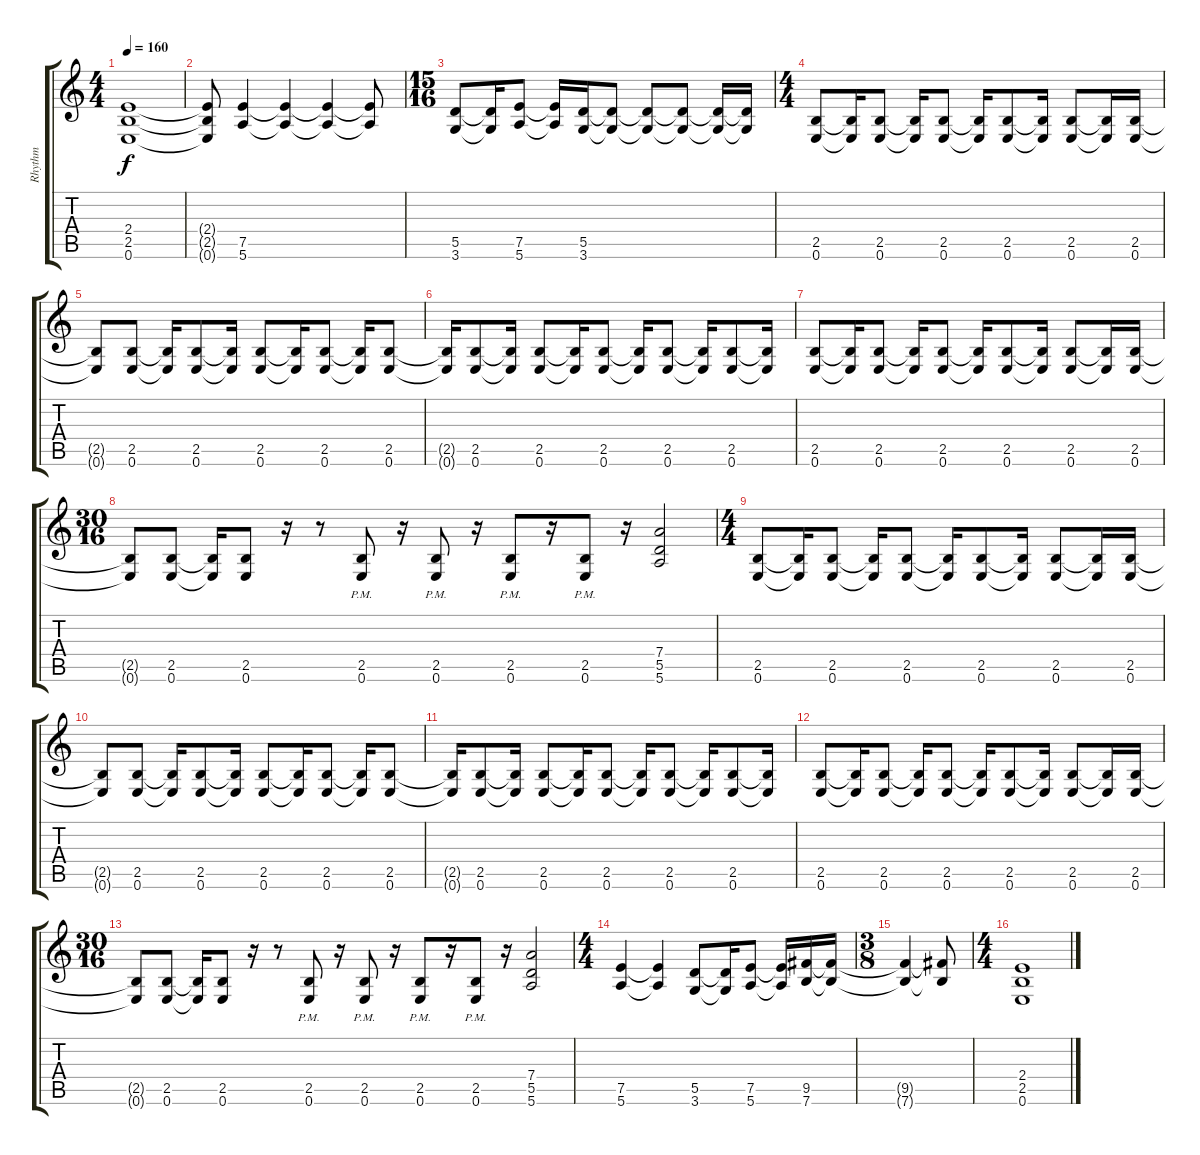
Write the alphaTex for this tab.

\track ("Rhythm" "Rhythm") {instrument distortionguitar}
\staff {score tabs}
\tuning (E4 B3 G3 D3 A2 E2) {hide}
\ts (4 4)
\tempo 160
\clef g2
\ks c
(2.4 2.5 0.6).1{dy f} |
(2.4{t} 2.5{t} 0.6{t}).8 (7.5 5.6).4 (7.5{t} 5.6{t}).4 (7.5{t} 5.6{t}).4 (7.5{t} 5.6{t}).8 |
\ts (15 16)
(5.5 3.6).8 (5.5{t} 3.6{t}).16 (7.5 5.6).8 (7.5{t} 5.6{t}).16 (5.5 3.6).16 (5.5{t} 3.6{t}).8 (5.5{t} 3.6{t}).8 (5.5{t} 3.6{t}).8 (5.5{t} 3.6{t}).16 (5.5{t} 3.6{t}).16 |
\ts (4 4)
(2.5 0.6).8{volume 12} (2.5{t} 0.6{t}).16 (2.5 0.6).8 (2.5{t} 0.6{t}).16 (2.5 0.6).8 (2.5{t} 0.6{t}).16 (2.5 0.6).8 (2.5{t} 0.6{t}).16 (2.5 0.6).8 (2.5{t} 0.6{t}).16 (2.5 0.6).16 |
(2.5{t} 0.6{t}).8 (2.5 0.6).8 (2.5{t} 0.6{t}).16 (2.5 0.6).8 (2.5{t} 0.6{t}).16 (2.5 0.6).8 (2.5{t} 0.6{t}).16 (2.5 0.6).8 (2.5{t} 0.6{t}).16 (2.5 0.6).8 |
(2.5{t} 0.6{t}).16 (2.5 0.6).8 (2.5{t} 0.6{t}).16 (2.5 0.6).8 (2.5{t} 0.6{t}).16 (2.5 0.6).8 (2.5{t} 0.6{t}).16 (2.5 0.6).8 (2.5{t} 0.6{t}).16 (2.5 0.6).8 (2.5{t} 0.6{t}).16 |
(2.5 0.6).8 (2.5{t} 0.6{t}).16 (2.5 0.6).8 (2.5{t} 0.6{t}).16 (2.5 0.6).8 (2.5{t} 0.6{t}).16 (2.5 0.6).8 (2.5{t} 0.6{t}).16 (2.5 0.6).8 (2.5{t} 0.6{t}).16 (2.5 0.6).16 |
\ts (30 16)
(2.5{t} 0.6{t}).8 (2.5 0.6).8 (2.5{t} 0.6{t}).16 (2.5 0.6).8 r.16 r.8 (2.5{pm} 0.6{pm}).8{volume 16} r.16 (2.5{pm} 0.6{pm}).8 r.16 (2.5{pm} 0.6{pm}).8 r.16 (2.5{pm} 0.6{pm}).8 r.16 (7.4 5.5 5.6).2 |
\ts (4 4)
(2.5 0.6).8{volume 12} (2.5{t} 0.6{t}).16 (2.5 0.6).8 (2.5{t} 0.6{t}).16 (2.5 0.6).8 (2.5{t} 0.6{t}).16 (2.5 0.6).8 (2.5{t} 0.6{t}).16 (2.5 0.6).8 (2.5{t} 0.6{t}).16 (2.5 0.6).16 |
(2.5{t} 0.6{t}).8 (2.5 0.6).8 (2.5{t} 0.6{t}).16 (2.5 0.6).8 (2.5{t} 0.6{t}).16 (2.5 0.6).8 (2.5{t} 0.6{t}).16 (2.5 0.6).8 (2.5{t} 0.6{t}).16 (2.5 0.6).8 |
(2.5{t} 0.6{t}).16 (2.5 0.6).8 (2.5{t} 0.6{t}).16 (2.5 0.6).8 (2.5{t} 0.6{t}).16 (2.5 0.6).8 (2.5{t} 0.6{t}).16 (2.5 0.6).8 (2.5{t} 0.6{t}).16 (2.5 0.6).8 (2.5{t} 0.6{t}).16 |
(2.5 0.6).8 (2.5{t} 0.6{t}).16 (2.5 0.6).8 (2.5{t} 0.6{t}).16 (2.5 0.6).8 (2.5{t} 0.6{t}).16 (2.5 0.6).8 (2.5{t} 0.6{t}).16 (2.5 0.6).8 (2.5{t} 0.6{t}).16 (2.5 0.6).16 |
\ts (30 16)
(2.5{t} 0.6{t}).8 (2.5 0.6).8 (2.5{t} 0.6{t}).16 (2.5 0.6).8 r.16 r.8 (2.5{pm} 0.6{pm}).8{volume 16} r.16 (2.5{pm} 0.6{pm}).8 r.16 (2.5{pm} 0.6{pm}).8 r.16 (2.5{pm} 0.6{pm}).8 r.16 (7.4 5.5 5.6).2 |
\ts (4 4)
(7.5 5.6).4 (7.5{t} 5.6{t}).4 (5.5 3.6).8 (5.5{t} 3.6{t}).16 (7.5 5.6).8 (7.5{t} 5.6{t}).16 (9.5 7.6).16 (9.5{t} 7.6{t}).16 |
\ts (3 8)
(9.5{t} 7.6{t}).4 (9.5{t} 7.6{t}).8 |
\ts (4 4)
(2.4 2.5 0.6).1
